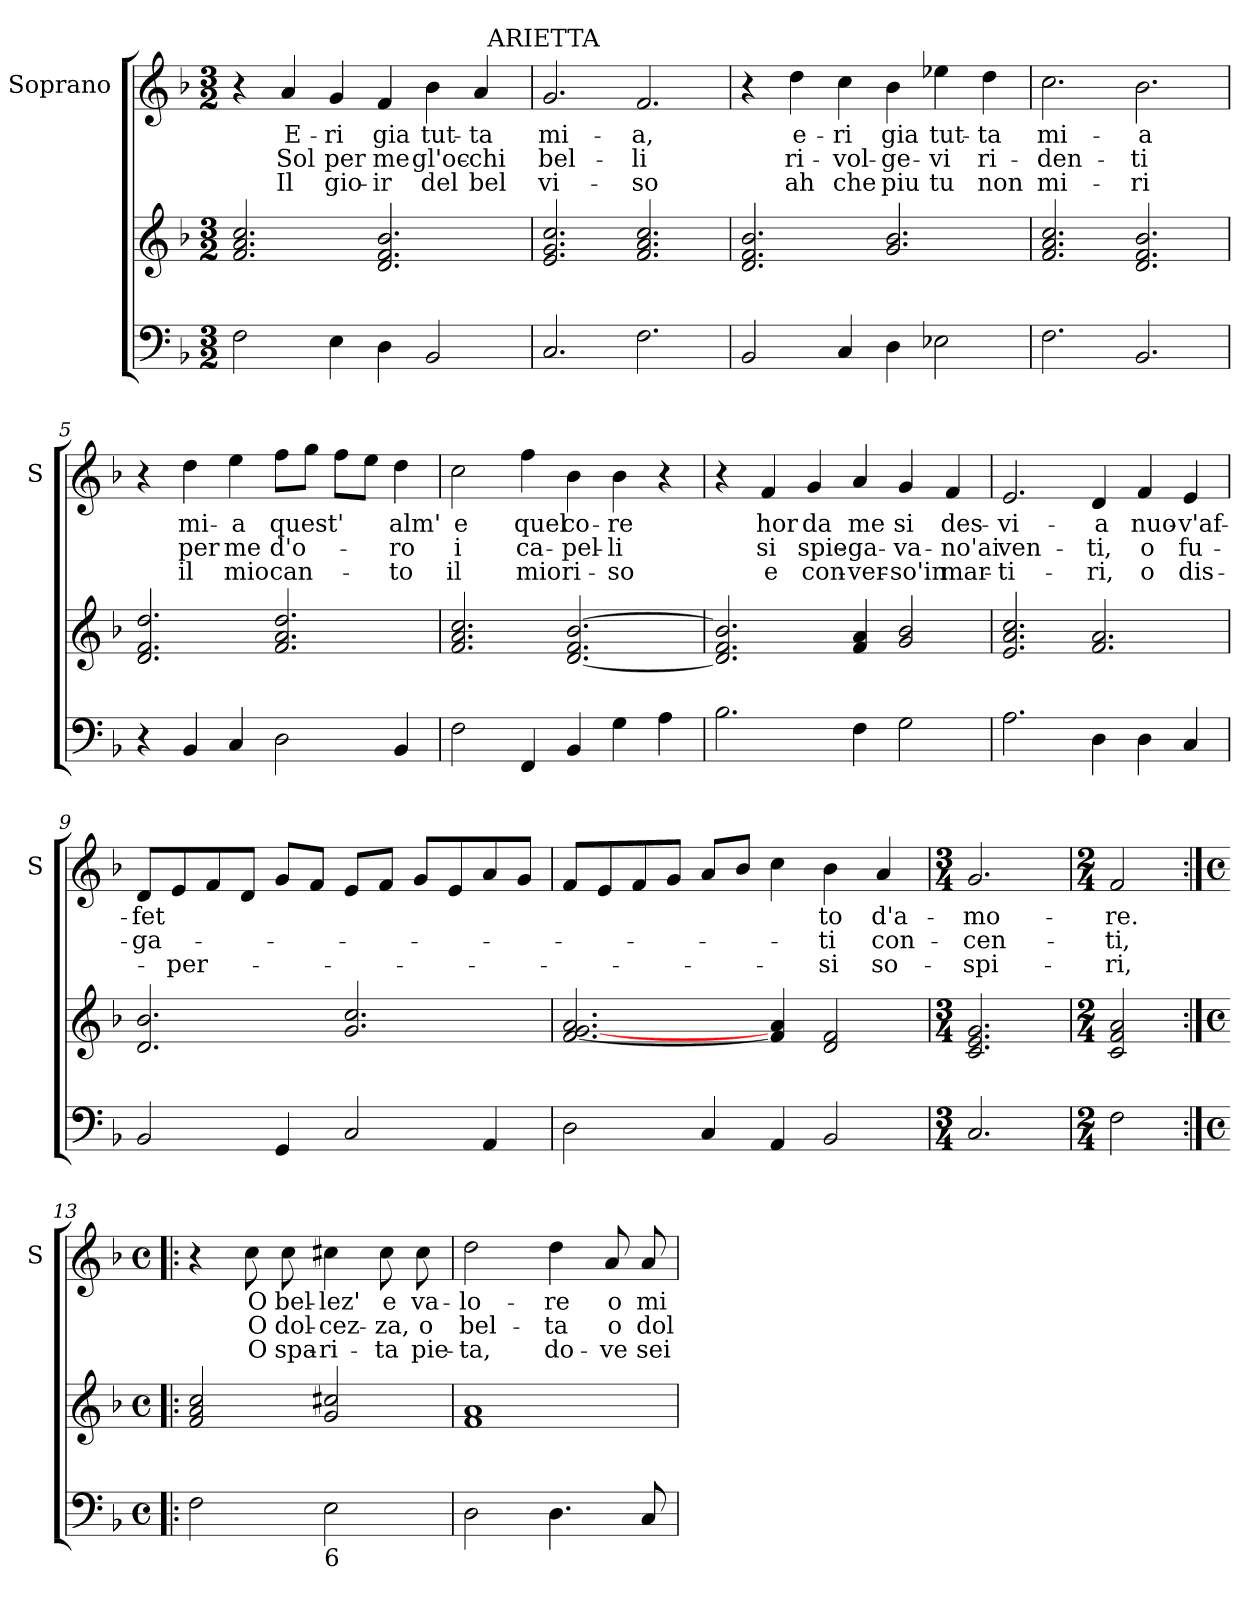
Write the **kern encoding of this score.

**kern	**kern	**kern	**text	**text	**text
*part2	*part2	*part1	*part1	*part1	*part1
*staff3	*staff2	*staff1	*staff1	*staff1	*staff1
*	*	*I"Soprano	*	*	*
*	*	*I'S	*	*	*
*clefF4	*clefG2	*clefG2	*	*	*
*k[b-]	*k[b-]	*k[b-]	*	*	*
*F:	*F:	*F:	*	*	*
*M3/2	*M3/2	*M3/2	*	*	*
=1	=1	=1	=1	=1	=1
!	!	!LO:TX:a:t=Source&colon; Musical Concerto d'arie e canzonette---Fiorenza---Z.Pignoni---1641.\nEditor&colon; André Vierendeels (28/09/08)\nContinuo&colon; André Vierendeels	!	!	!
*	*	*^	*	*	*
2F\	2.f/ 2.a/ 2.cc/	4r	1ryy	.	.	.
.	.	4a/	.	E-	Sol	Il
4E\	.	4g/	.	-ri	per	gio-
4D\	2.d/ 2.f/ 2.b-/	4f/	.	gia	me	-ir
2BB-/	.	4b-\	4ryy	tut-	gl'oc-	del
.	.	4a/	32ryy	-ta	-chi	bel
!	!	!	!LO:TX:a:t=ARIETTA	!	!	!
.	.	.	8..ryy	.	.	.
*	*	*v	*v	*	*	*
=2	=2	=2	=2	=2	=2
2.C/	2.e/ 2.g/ 2.cc/	2.g/	mi-	bel-	vi-
2.F\	2.f/ 2.a/ 2.cc/	2.f/	-a,	-li	-so
=3	=3	=3	=3	=3	=3
2BB-/	2.d/ 2.f/ 2.b-/	4r	.	.	.
.	.	4dd\	e-	ri-	ah
4C/	.	4cc\	-ri	-vol-	che
4D\	2.g/ 2.b-/	4b-\	gia	-ge-	piu
2E-X\	.	4ee-X\	tut-	-vi	tu
.	.	4dd\	-ta	ri-	non
=4	=4	=4	=4	=4	=4
2.F\	2.f/ 2.a/ 2.cc/	2.cc\	mi-	-den-	mi-
2.BB-/	2.d/ 2.f/ 2.b-/	2.b-\	-a	-ti	-ri
!!LO:LB:g=z
=5	=5	=5	=5	=5	=5
4r	2.d/ 2.f/ 2.dd/	4r	.	.	.
4BB-/	.	4dd\	mi-	per	il
4C/	.	4ee\	-a	me	mio
2D\	2.f/ 2.a/ 2.dd/	8ff\L	quest'	d'o-	can-
.	.	8gg\J	.	.	.
.	.	8ff\L	.	.	.
.	.	8ee\J	.	.	.
4BB-/	.	4dd\	alm'	-ro	-to
=6	=6	=6	=6	=6	=6
2F\	2.f/ 2.a/ 2.cc/	2cc\	e	i	il
4FF/	.	4ff\	quel	ca-	mio
4BB-/	[2.d/ 2.f/ [2.b-/	4b-\	co-	-pel-	ri-
4G\	.	4b-\	-re	-li	-so
4A\	.	4r	.	.	.
=7	=7	=7	=7	=7	=7
2.B-\	2.d/] 2.f/ 2.b-/]	4r	.	.	.
.	.	4f/	hor	si	e
.	.	4g/	da	spie-	con-
4F\	4f/ 4a/	4a/	me	-ga-	-ver-
2G\	2g/ 2b-/	4g/	si	-va-	-so'in
.	.	4f/	des-	-no'ai	mar-
=8	=8	=8	=8	=8	=8
2.A\	2.e/ 2.a/ 2.cc/	2.e/	-vi-	ven-	-ti-
4D\	2.f/ 2.a/	4d/	-a	-ti,	-ri,
4D\	.	4f/	nuo-	o	o
4C/	.	4e/	-v'af-	fu-	dis-
=9	=9	=9	=9	=9	=9
2BB-/	2.d/ 2.b-/	8d/L	-fet	-ga-	.
.	.	8e/	.	.	-per-
.	.	8f/	.	.	.
.	.	8d/J	.	.	.
4GG/	.	8g/L	.	.	.
.	.	8f/J	.	.	.
2C/	2.g/ 2.cc/	8e/L	.	.	.
.	.	8f/J	.	.	.
.	.	8g/L	.	.	.
.	.	8e/	.	.	.
4AA/	.	8a/	.	.	.
.	.	8g/J	.	.	.
!!LO:LB:g=z
=10	=10	=10	=10	=10	=10
2D\	[2.f/ [2.g/ 2.a/	8f/L	.	.	.
.	.	8e/	.	.	.
.	.	8f/	.	.	.
.	.	8g/J	.	.	.
4C/	.	8a/L	.	.	.
.	.	8b-/J	.	.	.
4AA/	4f/] 4a/	4cc\	.	.	.
2BB-/	2d/ 2f/	4b-\	to	-ti	-si
.	.	4a/	d'a-	con-	so-
=11	=11	=11	=11	=11	=11
*M3/4	*M3/4	*M3/4	*	*	*
2.C/	2.c/ 2.e/ 2.g/	2.g/	-mo-	-cen-	-spi-
=12	=12	=12	=12	=12	=12
*M2/4	*M2/4	*M2/4	*	*	*
2F\	2c/ 2f/ 2a/	2f/	-re.	-ti,	-ri,
=13:|!|:	=13:|!|:	=13:|!|:	=13:|!|:	=13:|!|:	=13:|!|:
*M4/4	*M4/4	*M4/4	*	*	*
*met(c)	*met(c)	*met(c)	*	*	*
2F\	2f/ 2a/ 2cc/	4r	.	.	.
.	.	8cc\	O	O	O
.	.	8cc\	bel-	dol-	spa-
!LO:TX:b:t=6	!	!	!	!	!
2E\	2g/ 2cc#X/	4cc#X\	-lez'	-cez-	-ri-
.	.	8cc#\	e	-za,	-ta
.	.	8cc#\	va-	o	pie-
=14	=14	=14	=14	=14	=14
2D\	1f 1a	2dd\	-lo-	bel-	-ta,
4.D\	.	4dd\	-re	-ta	do-
.	.	8a/	o	o	-ve
8C/	.	8a/	mi-	dol-	sei
=	=	=	=	=	=
*-	*-	*-	*-	*-	*-
